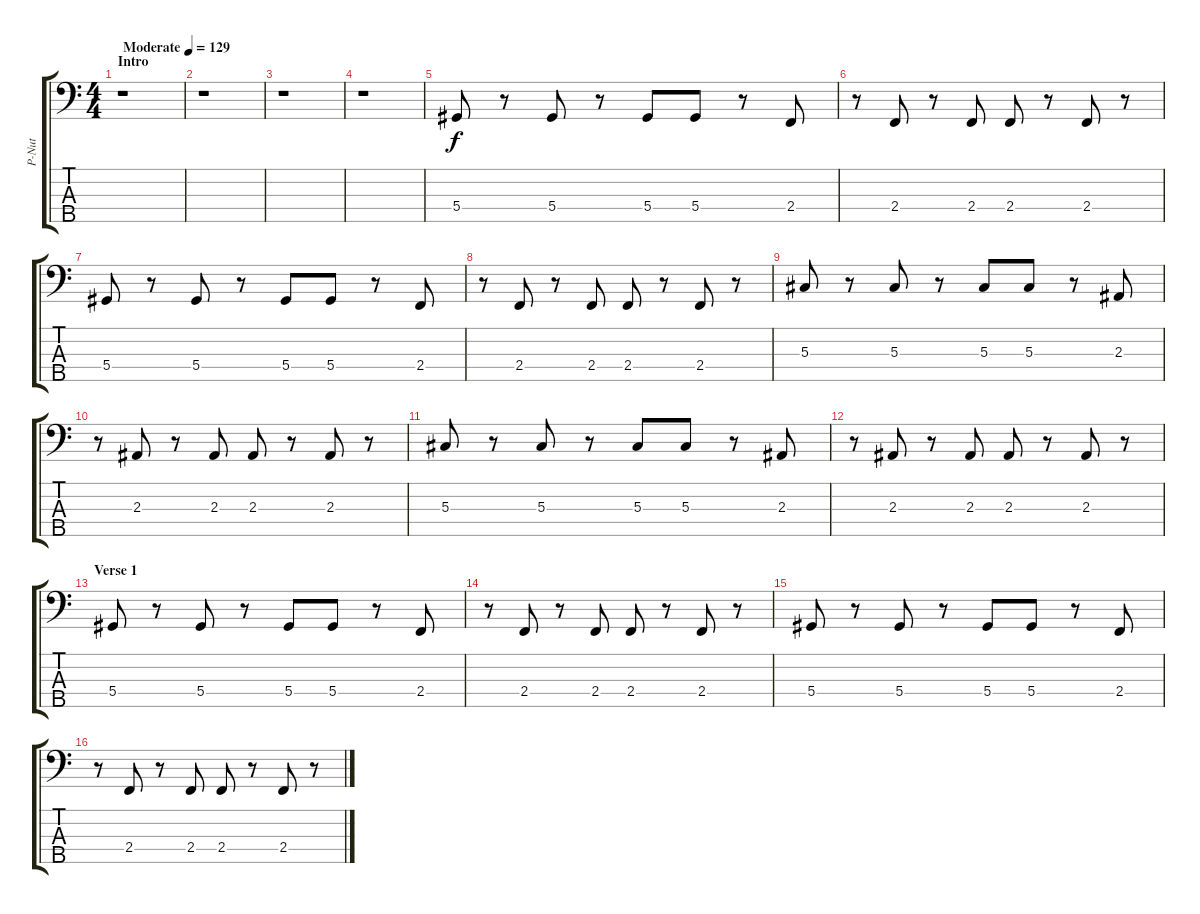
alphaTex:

\track ("P-Nut" "P-Nut") {instrument electricbassfinger}
\staff {score tabs}
\tuning (Gb2 Db2 Ab1 Eb1 Bb0) {hide}
\ts (4 4)
\section ("" "Intro")
\tempo (129 "Moderate")
\clef f4
\ks c
r.1{dy f instrument electricbassfinger} |
r.1 |
r.1 |
r.1 |
5.4.8 r.8 5.4.8 r.8 5.4.8 5.4.8 r.8 2.4.8 |
r.8 2.4.8 r.8 2.4.8 2.4.8 r.8 2.4.8 r.8 |
5.4.8 r.8 5.4.8 r.8 5.4.8 5.4.8 r.8 2.4.8 |
r.8 2.4.8 r.8 2.4.8 2.4.8 r.8 2.4.8 r.8 |
5.3.8 r.8 5.3.8 r.8 5.3.8 5.3.8 r.8 2.3.8 |
r.8 2.3.8 r.8 2.3.8 2.3.8 r.8 2.3.8 r.8 |
5.3.8 r.8 5.3.8 r.8 5.3.8 5.3.8 r.8 2.3.8 |
r.8 2.3.8 r.8 2.3.8 2.3.8 r.8 2.3.8 r.8 |
\section ("" "Verse 1")
5.4.8 r.8 5.4.8 r.8 5.4.8 5.4.8 r.8 2.4.8 |
r.8 2.4.8 r.8 2.4.8 2.4.8 r.8 2.4.8 r.8 |
5.4.8 r.8 5.4.8 r.8 5.4.8 5.4.8 r.8 2.4.8 |
r.8 2.4.8 r.8 2.4.8 2.4.8 r.8 2.4.8 r.8
